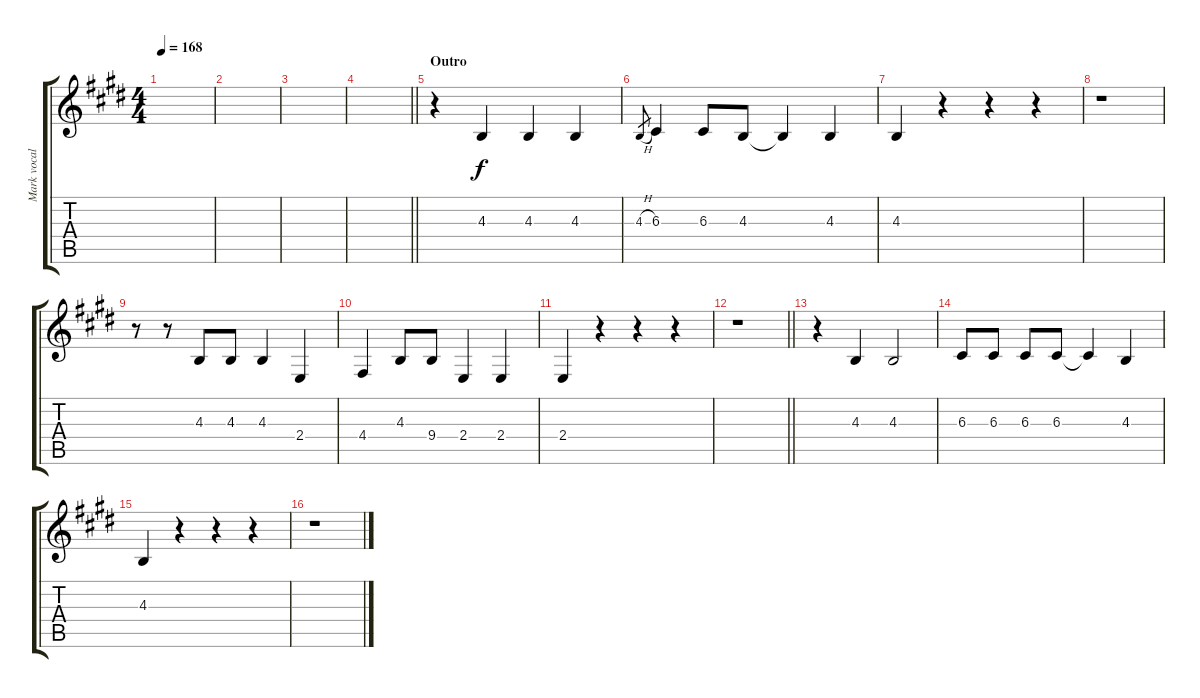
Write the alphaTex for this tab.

\track ("Mark vocals" "Mark vocal") {instrument altosax}
\staff {score tabs}
\tuning (E4 B3 G3 D3 A2 E2) {hide}
\ts (4 4)
\tempo 168
\clef g2
\ks e
|
|
|
\barLineRight lightlight
|
\section ("" "Outro")
r.4 4.3.4 4.3.4 4.3.4 |
4.3{h}.8{gr} 6.3.4 6.3.8 4.3.8 4.3{t}.4 4.3.4 |
4.3.4 r.4 r.4 r.4 |
r.1 |
r.8 r.8 4.3.8 4.3.8 4.3.4 2.4.4 |
4.4.4 4.3.8 9.4.8 2.4.4 2.4.4 |
2.4.4 r.4 r.4 r.4 |
\barLineRight lightlight
r.1 |
r.4 4.3.4 4.3.2 |
6.3.8 6.3.8 6.3.8 6.3.8 6.3{t}.4 4.3.4 |
4.3.4 r.4 r.4 r.4 |
r.1
